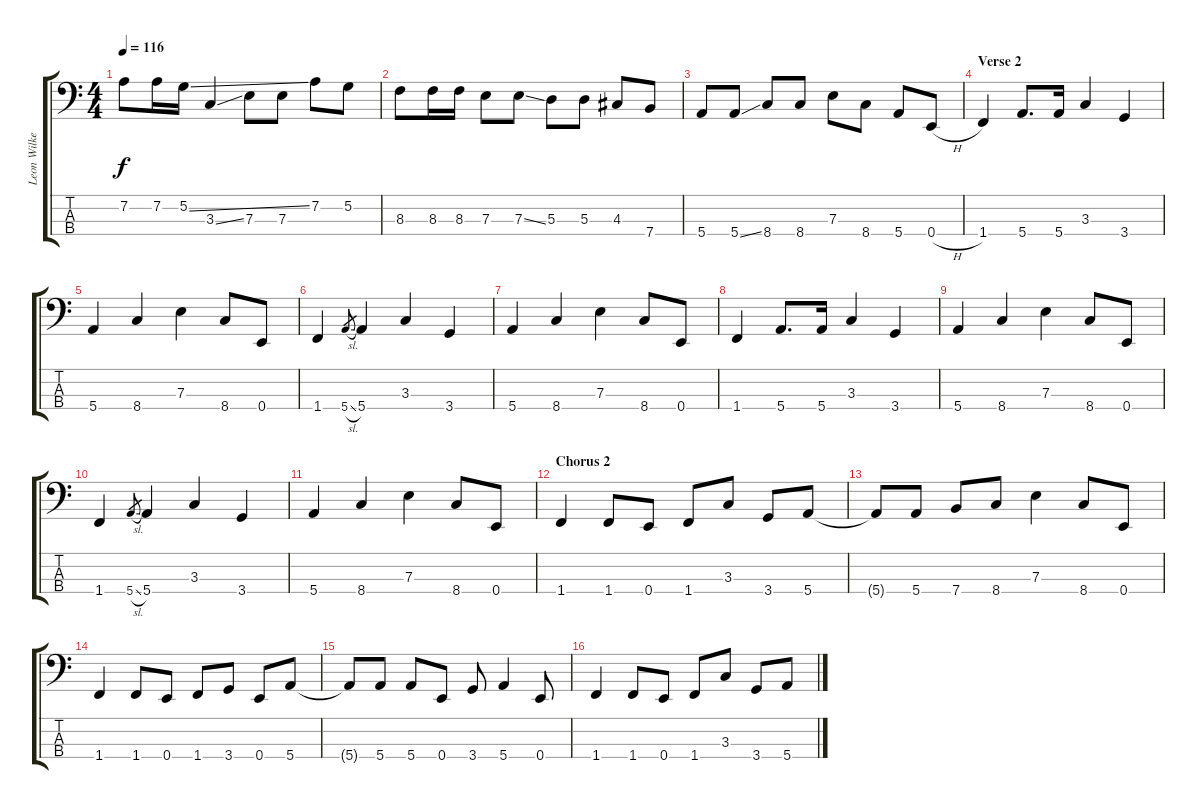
\track ("Leon Wilkeson" "Leon Wilke") {instrument electricbasspick}
\staff {score tabs}
\tuning (G2 D2 A1 E1) {hide}
\ts (4 4)
\tempo 116
\clef f4
\ks c
7.2.8{dy f} 7.2.16 5.2{ss}.16 3.3{ss}.4 7.3.8 7.3.8 7.2.8 5.2.8 |
8.3.8 8.3.16 8.3.16 7.3.8 7.3{ss}.8 5.3.8 5.3.8 4.3.8 7.4.8 |
5.4.8 5.4{ss}.8 8.4.8 8.4.8 7.3.8 8.4.8 5.4.8 0.4{h}.8 |
\section ("" "Verse 2")
1.4.4 5.4.8{d} 5.4.16 3.3.4 3.4.4 |
5.4.4 8.4.4 7.3.4 8.4.8 0.4.8 |
1.4.4 5.4{sl}.8{gr} 5.4.4 3.3.4 3.4.4 |
5.4.4 8.4.4 7.3.4 8.4.8 0.4.8 |
1.4.4 5.4.8{d} 5.4.16 3.3.4 3.4.4 |
5.4.4 8.4.4 7.3.4 8.4.8 0.4.8 |
1.4.4 5.4{sl}.8{gr} 5.4.4 3.3.4 3.4.4 |
5.4.4 8.4.4 7.3.4 8.4.8 0.4.8 |
\section ("" "Chorus 2")
1.4.4 1.4.8 0.4.8 1.4.8 3.3.8 3.4.8 5.4.8 |
5.4{t}.8 5.4.8 7.4.8 8.4.8 7.3.4 8.4.8 0.4.8 |
1.4.4 1.4.8 0.4.8 1.4.8 3.4.8 0.4.8 5.4.8 |
5.4{t}.8 5.4.8 5.4.8 0.4.8 3.4.8 5.4.4 0.4.8 |
1.4.4 1.4.8 0.4.8 1.4.8 3.3.8 3.4.8 5.4.8
